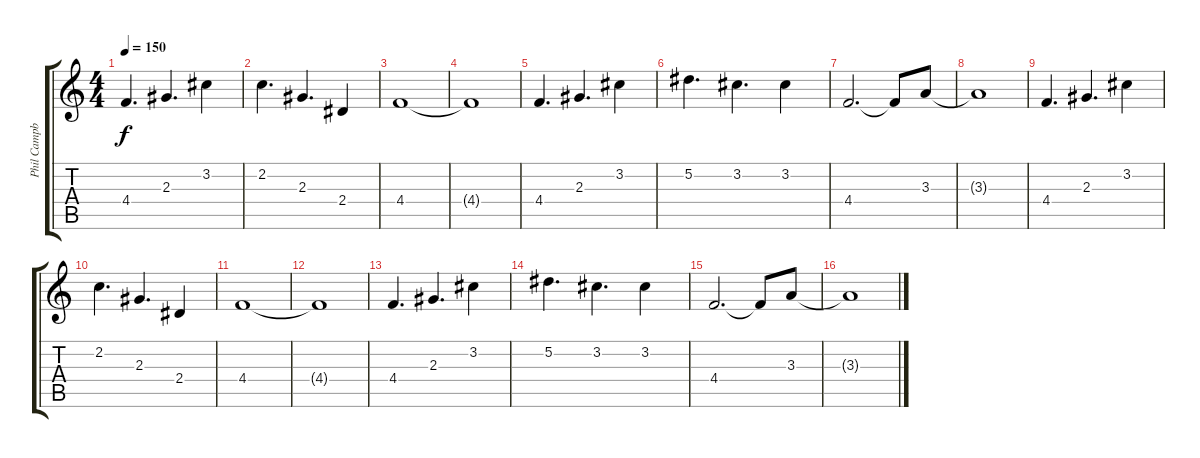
\track ("Phil Campbell Solo" "Phil Campb") {instrument distortionguitar}
\staff {score tabs}
\tuning (Eb4 Bb3 Gb3 Db3 Ab2 Db2) {hide}
\ts (4 4)
\tempo 150
\clef g2
\ks c
4.4.4{d dy f} 2.3.4{d} 3.2.4 |
2.2.4{d} 2.3.4{d} 2.4.4 |
4.4.1 |
4.4{t}.1 |
4.4.4{d} 2.3.4{d} 3.2.4 |
5.2.4{d} 3.2.4{d} 3.2.4 |
4.4.2{d} 4.4{t}.8 3.3.8 |
3.3{t}.1 |
4.4.4{d} 2.3.4{d} 3.2.4 |
2.2.4{d} 2.3.4{d} 2.4.4 |
4.4.1 |
4.4{t}.1 |
4.4.4{d} 2.3.4{d} 3.2.4 |
5.2.4{d} 3.2.4{d} 3.2.4 |
4.4.2{d} 4.4{t}.8 3.3.8 |
3.3{t}.1
